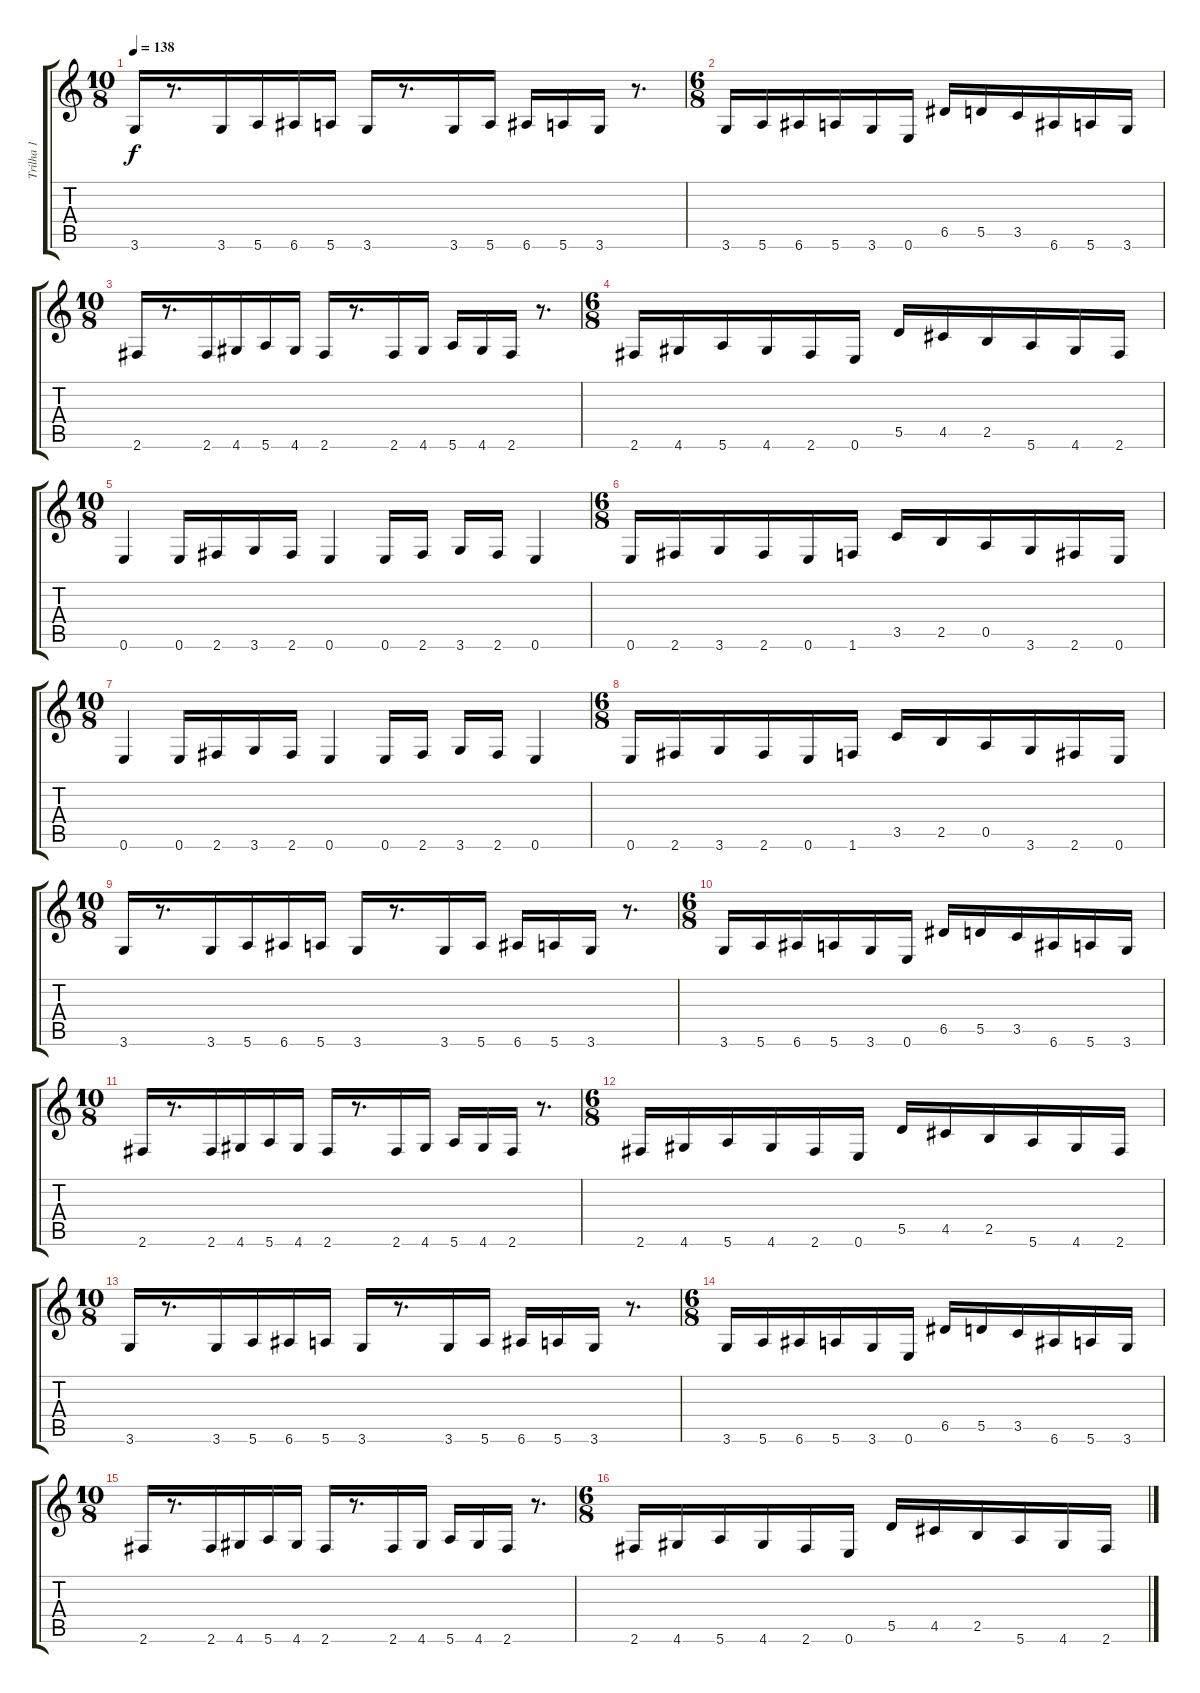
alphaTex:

\track ("Trilha 1" "Trilha 1") {instrument distortionguitar}
\staff {score tabs}
\tuning (E4 B3 G3 D3 A2 E2) {hide}
\ts (10 8)
\tempo 138
\clef g2
\ks c
3.6.16{dy f} r.8{d} 3.6.16 5.6.16 6.6.16 5.6.16 3.6.16 r.8{d} 3.6.16 5.6.16 6.6.16 5.6.16 3.6.16 r.8{d} |
\ts (6 8)
3.6.16 5.6.16 6.6.16 5.6.16 3.6.16 0.6.16 6.5.16 5.5.16 3.5.16 6.6.16 5.6.16 3.6.16 |
\ts (10 8)
2.6.16 r.8{d} 2.6.16 4.6.16 5.6.16 4.6.16 2.6.16 r.8{d} 2.6.16 4.6.16 5.6.16 4.6.16 2.6.16 r.8{d} |
\ts (6 8)
2.6.16 4.6.16 5.6.16 4.6.16 2.6.16 0.6.16 5.5.16 4.5.16 2.5.16 5.6.16 4.6.16 2.6.16 |
\ts (10 8)
0.6.4 0.6.16 2.6.16 3.6.16 2.6.16 0.6.4 0.6.16 2.6.16 3.6.16 2.6.16 0.6.4 |
\ts (6 8)
0.6.16 2.6.16 3.6.16 2.6.16 0.6.16 1.6.16 3.5.16 2.5.16 0.5.16 3.6.16 2.6.16 0.6.16 |
\ts (10 8)
0.6.4 0.6.16 2.6.16 3.6.16 2.6.16 0.6.4 0.6.16 2.6.16 3.6.16 2.6.16 0.6.4 |
\ts (6 8)
0.6.16 2.6.16 3.6.16 2.6.16 0.6.16 1.6.16 3.5.16 2.5.16 0.5.16 3.6.16 2.6.16 0.6.16 |
\ts (10 8)
3.6.16 r.8{d} 3.6.16 5.6.16 6.6.16 5.6.16 3.6.16 r.8{d} 3.6.16 5.6.16 6.6.16 5.6.16 3.6.16 r.8{d} |
\ts (6 8)
3.6.16 5.6.16 6.6.16 5.6.16 3.6.16 0.6.16 6.5.16 5.5.16 3.5.16 6.6.16 5.6.16 3.6.16 |
\ts (10 8)
2.6.16 r.8{d} 2.6.16 4.6.16 5.6.16 4.6.16 2.6.16 r.8{d} 2.6.16 4.6.16 5.6.16 4.6.16 2.6.16 r.8{d} |
\ts (6 8)
2.6.16 4.6.16 5.6.16 4.6.16 2.6.16 0.6.16 5.5.16 4.5.16 2.5.16 5.6.16 4.6.16 2.6.16 |
\ts (10 8)
3.6.16 r.8{d} 3.6.16 5.6.16 6.6.16 5.6.16 3.6.16 r.8{d} 3.6.16 5.6.16 6.6.16 5.6.16 3.6.16 r.8{d} |
\ts (6 8)
3.6.16 5.6.16 6.6.16 5.6.16 3.6.16 0.6.16 6.5.16 5.5.16 3.5.16 6.6.16 5.6.16 3.6.16 |
\ts (10 8)
2.6.16 r.8{d} 2.6.16 4.6.16 5.6.16 4.6.16 2.6.16 r.8{d} 2.6.16 4.6.16 5.6.16 4.6.16 2.6.16 r.8{d} |
\ts (6 8)
2.6.16 4.6.16 5.6.16 4.6.16 2.6.16 0.6.16 5.5.16 4.5.16 2.5.16 5.6.16 4.6.16 2.6.16
